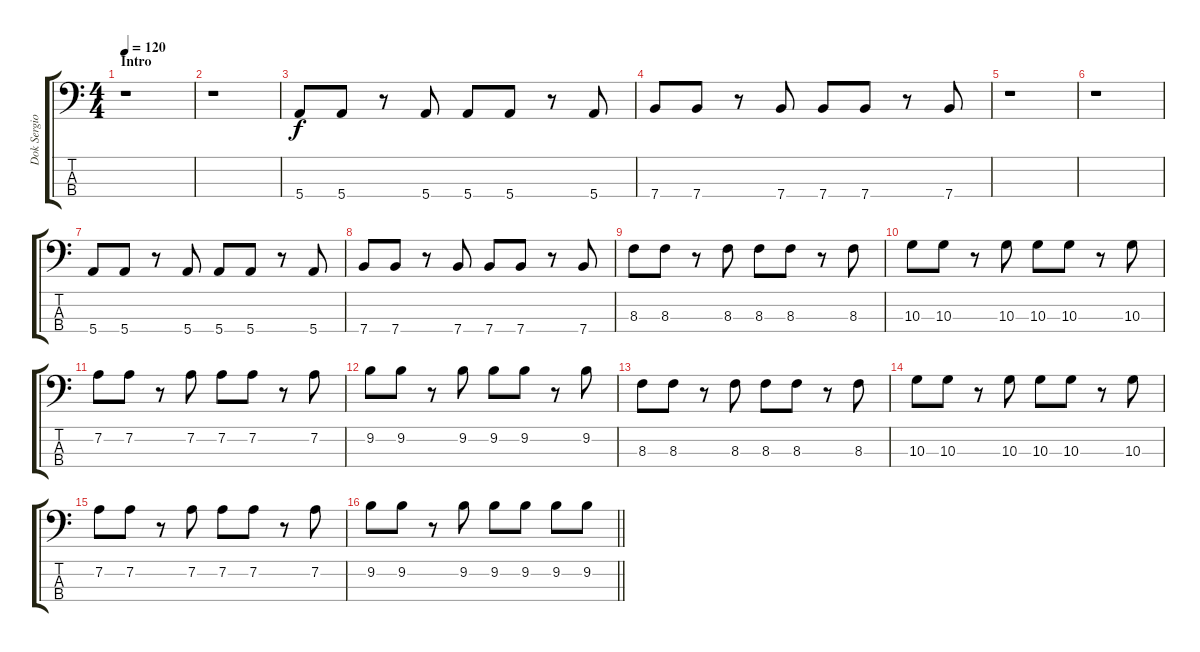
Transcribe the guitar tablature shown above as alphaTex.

\track ("Dok Sergio/Bass" "Dok Sergio") {instrument electricbassfinger}
\staff {score tabs}
\tuning (G2 D2 A1 E1) {hide}
\ts (4 4)
\section ("" "Intro")
\tempo 120
\clef f4
\ks c
r.1{dy f instrument electricbassfinger} |
r.1 |
5.4.8 5.4.8 r.8 5.4.8 5.4.8 5.4.8 r.8 5.4.8 |
7.4.8 7.4.8 r.8 7.4.8 7.4.8 7.4.8 r.8 7.4.8 |
r.1 |
r.1 |
5.4.8 5.4.8 r.8 5.4.8 5.4.8 5.4.8 r.8 5.4.8 |
7.4.8 7.4.8 r.8 7.4.8 7.4.8 7.4.8 r.8 7.4.8 |
8.3.8 8.3.8 r.8 8.3.8 8.3.8 8.3.8 r.8 8.3.8 |
10.3.8 10.3.8 r.8 10.3.8 10.3.8 10.3.8 r.8 10.3.8 |
7.2.8 7.2.8 r.8 7.2.8 7.2.8 7.2.8 r.8 7.2.8 |
9.2.8 9.2.8 r.8 9.2.8 9.2.8 9.2.8 r.8 9.2.8 |
8.3.8 8.3.8 r.8 8.3.8 8.3.8 8.3.8 r.8 8.3.8 |
10.3.8 10.3.8 r.8 10.3.8 10.3.8 10.3.8 r.8 10.3.8 |
7.2.8 7.2.8 r.8 7.2.8 7.2.8 7.2.8 r.8 7.2.8 |
\barLineRight lightlight
9.2.8 9.2.8 r.8 9.2.8 9.2.8 9.2.8 9.2.8 9.2.8
